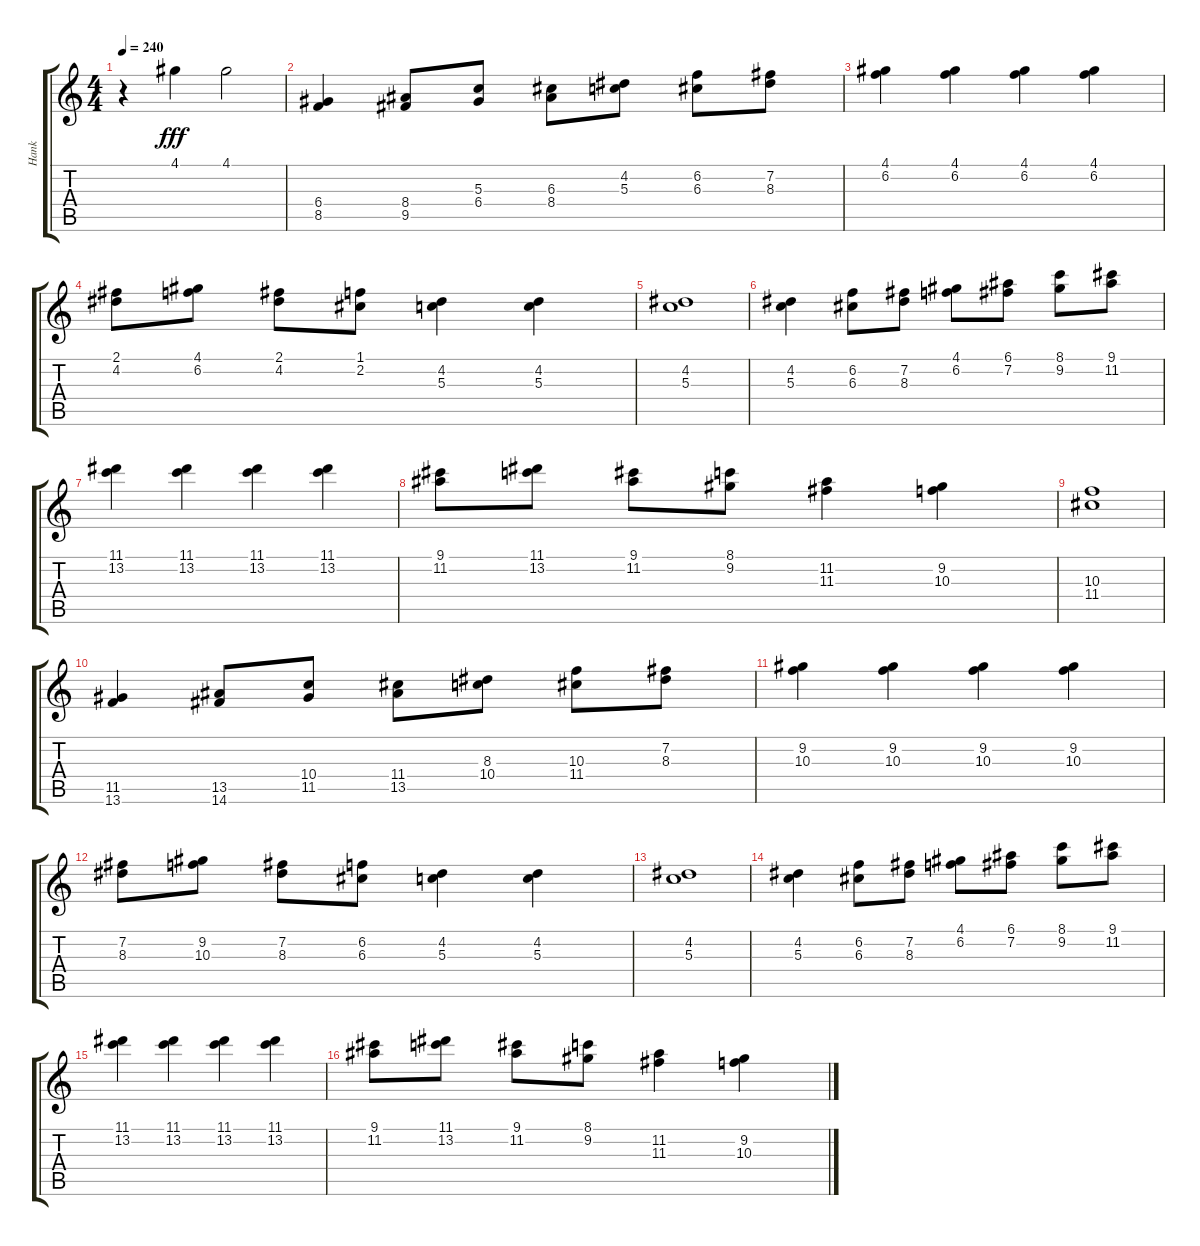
\track ("Hank" "Hank") {instrument electricguitarjazz}
\staff {score tabs}
\tuning (E4 B3 G3 D3 A2 E2) {hide}
\ts (4 4)
\tempo 240
\clef g2
\ks c
r.4{dy fff} 4.1.4 4.1.2 |
(6.4 8.5).4 (8.4 9.5).8 (5.3 6.4).8 (6.3 8.4).8 (4.2 5.3).8 (6.2 6.3).8 (7.2 8.3).8 |
(4.1 6.2).4 (4.1 6.2).4 (4.1 6.2).4 (4.1 6.2).4 |
(2.1 4.2).8 (4.1 6.2).8 (2.1 4.2).8 (1.1 2.2).8 (4.2 5.3).4 (4.2 5.3).4 |
(4.2 5.3).1 |
(4.2 5.3).4 (6.2 6.3).8 (7.2 8.3).8 (4.1 6.2).8 (6.1 7.2).8 (8.1 9.2).8 (9.1 11.2).8 |
(11.1 13.2).4 (11.1 13.2).4 (11.1 13.2).4 (11.1 13.2).4 |
(9.1 11.2).8 (11.1 13.2).8 (9.1 11.2).8 (8.1 9.2).8 (11.2 11.3).4 (9.2 10.3).4 |
(10.3 11.4).1 |
(11.5 13.6).4 (13.5 14.6).8 (10.4 11.5).8 (11.4 13.5).8 (8.3 10.4).8 (10.3 11.4).8 (7.2 8.3).8 |
(9.2 10.3).4 (9.2 10.3).4 (9.2 10.3).4 (9.2 10.3).4 |
(7.2 8.3).8 (9.2 10.3).8 (7.2 8.3).8 (6.2 6.3).8 (4.2 5.3).4 (4.2 5.3).4 |
(4.2 5.3).1 |
(4.2 5.3).4 (6.2 6.3).8 (7.2 8.3).8 (4.1 6.2).8 (6.1 7.2).8 (8.1 9.2).8 (9.1 11.2).8 |
(11.1 13.2).4 (11.1 13.2).4 (11.1 13.2).4 (11.1 13.2).4 |
(9.1 11.2).8 (11.1 13.2).8 (9.1 11.2).8 (8.1 9.2).8 (11.2 11.3).4 (9.2 10.3).4
